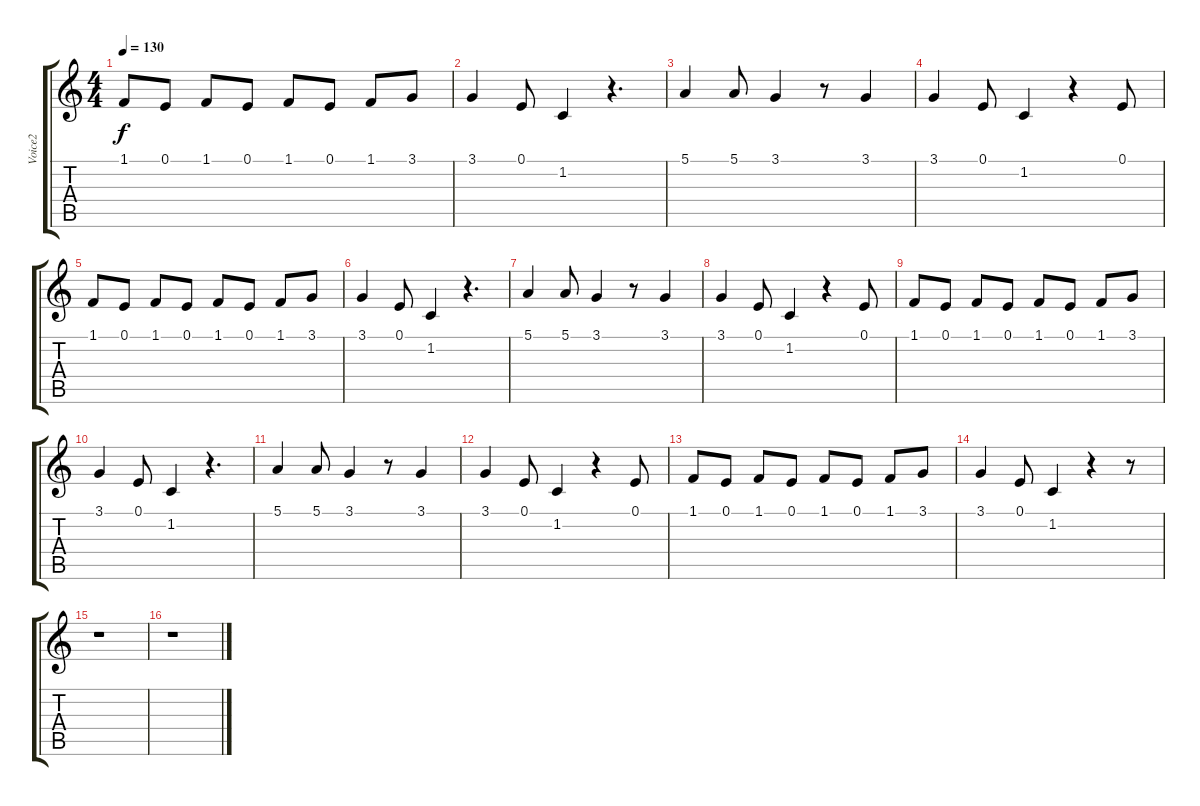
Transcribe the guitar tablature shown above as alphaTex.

\track ("Voice2" "Voice2") {instrument frenchhorn}
\staff {score tabs}
\tuning (E4 B3 G3 D3 A2 E2) {hide}
\ts (4 4)
\tempo 130
\clef g2
\ks c
1.1.8{dy f} 0.1.8 1.1.8 0.1.8 1.1.8 0.1.8 1.1.8 3.1.8 |
3.1.4 0.1.8 1.2.4 r.4{d} |
5.1.4 5.1.8 3.1.4 r.8 3.1.4 |
3.1.4 0.1.8 1.2.4 r.4 0.1.8 |
1.1.8 0.1.8 1.1.8 0.1.8 1.1.8 0.1.8 1.1.8 3.1.8 |
3.1.4 0.1.8 1.2.4 r.4{d} |
5.1.4 5.1.8 3.1.4 r.8 3.1.4 |
3.1.4 0.1.8 1.2.4 r.4 0.1.8 |
1.1.8 0.1.8 1.1.8 0.1.8 1.1.8 0.1.8 1.1.8 3.1.8 |
3.1.4 0.1.8 1.2.4 r.4{d} |
5.1.4 5.1.8 3.1.4 r.8 3.1.4 |
3.1.4 0.1.8 1.2.4 r.4 0.1.8 |
1.1.8 0.1.8 1.1.8 0.1.8 1.1.8 0.1.8 1.1.8 3.1.8 |
3.1.4 0.1.8 1.2.4 r.4 r.8 |
r.1 |
r.1
